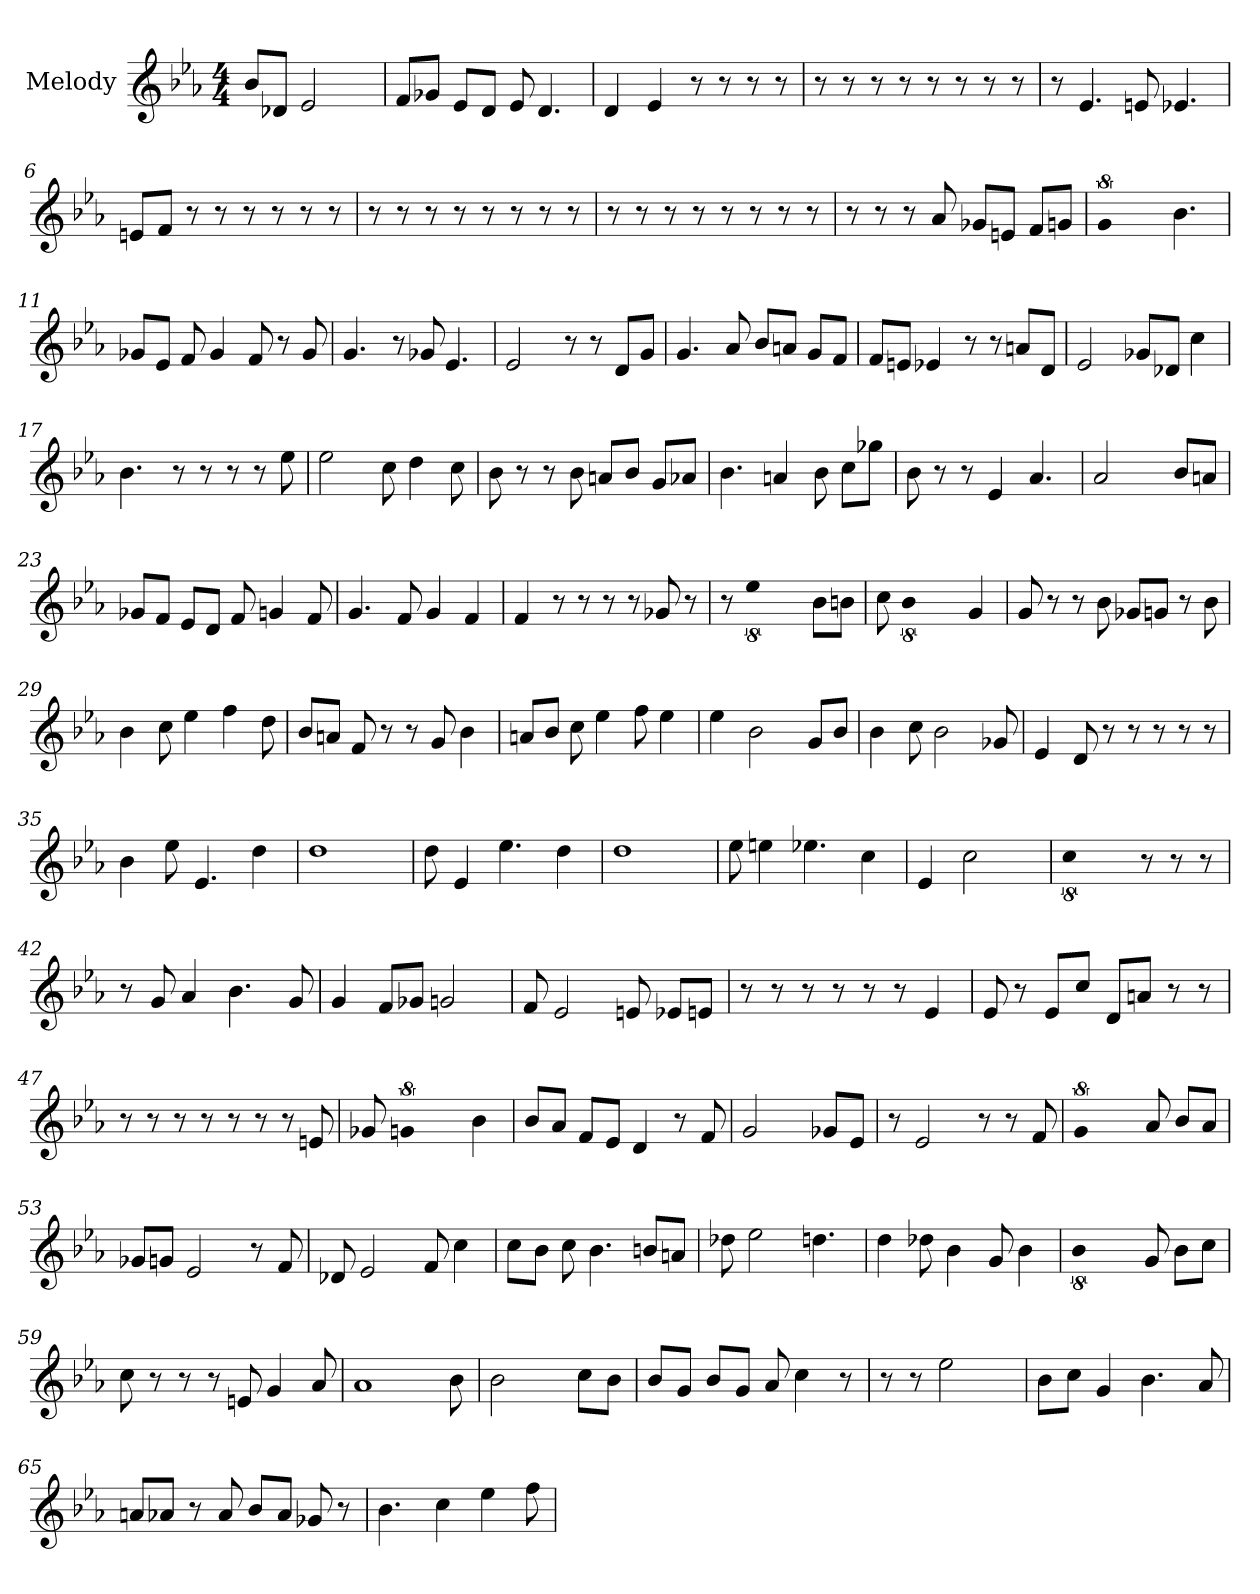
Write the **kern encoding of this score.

**kern
*part1
*staff1
*I"Melody
*clefG2
*k[b-e-a-]
*E-:
*M4/4
*MM161
=1
8b-/L
8d-/J
!LO:N:vis=2
2.e-
=2
8f/L
8g-/J
8e-/L
8d/J
8e-
4.d
=3
4d
4e-
8r
8r
8r
8r
=4
8r
8r
8r
8r
8r
8r
8r
8r
=5
8r
4.e-
8e
4.e-
=6
8e/L
8f/J
8r
8r
8r
8r
8r
8r
=7
8r
8r
8r
8r
8r
8r
8r
8r
=8
8r
8r
8r
8r
8r
8r
8r
8r
=9
8r
8r
8r
8a-
8g-/L
8e/J
8f/L
8g/J
=10
!LO:N:vis=2
8%5g
4.b-
=11
8g-/L
8e-/J
8f
4g-
8f
8r
8g-
=12
4.g
8r
8g-
4.e-
=13
2e-
8r
8r
8d/L
8g/J
=14
4.g
8a-
8b-/L
8a/J
8g/L
8f/J
=15
8f/L
8e/J
4e-
8r
8r
8a/L
8d/J
=16
2e-
8g-/L
8d-/J
4cc
=17
4.b-
8r
8r
8r
8r
8ee-
=18
2ee-
8cc
4dd
8cc
=19
8b-
8r
8r
8b-
8a/L
8b-/J
8g/L
8a-/J
=20
4.b-
4a
8b-
8cc\L
8gg-\J
=21
8b-
8r
8r
4e-
4.a-
=22
!LO:N:vis=2
2.a-
8b-/L
8a/J
=23
8g-/L
8f/J
8e-/L
8d/J
8f
4g
8f
=24
4.g
8f
4g
4f
=25
4f
8r
8r
8r
8r
8g-
8r
=26
8r
!LO:N:vis=2
8%5ee-
8b-\L
8b\J
=27
8cc
!LO:N:vis=2
8%5b-
4g
=28
8g
8r
8r
8b-
8g-/L
8g/J
8r
8b-
=29
4b-
8cc
4ee-
4ff
8dd
=30
8b-/L
8a/J
8f
8r
8r
8g
4b-
=31
8a/L
8b-/J
8cc
4ee-
8ff
4ee-
=32
4ee-
2b-
8g/L
8b-/J
=33
4b-
8cc
2b-
8g-
=34
4e-
8d
8r
8r
8r
8r
8r
=35
4b-
8ee-
4.e-
4dd
=36
1dd
=37
8dd
4e-
4.ee-
4dd
=38
1dd
=39
8ee-
4ee
4.ee-
4cc
=40
4e-
!LO:N:vis=2
2.cc
=41
!LO:N:vis=2
8%5cc
8r
8r
8r
=42
8r
8g
4a-
4.b-
8g
=43
4g
8f/L
8g-/J
2g
=44
8f
2e-
8e
8e-/L
8e/J
=45
8r
8r
8r
8r
8r
8r
4e-
=46
8e-
8r
8e-/L
8cc/J
8d/L
8a/J
8r
8r
=47
8r
8r
8r
8r
8r
8r
8r
8e
=48
8g-
!LO:N:vis=2
8%5g
4b-
=49
8b-/L
8a-/J
8f/L
8e-/J
4d
8r
8f
=50
!LO:N:vis=2
2.g
8g-/L
8e-/J
=51
8r
2e-
8r
8r
8f
=52
!LO:N:vis=2
8%5g
8a-
8b-/L
8a-/J
=53
8g-/L
8g/J
2e-
8r
8f
=54
8d-
2e-
8f
4cc
=55
8cc\L
8b-\J
8cc
4.b-
8b/L
8a/J
=56
8dd-
2ee-
4.dd
=57
4dd
8dd-
4b-
8g
4b-
=58
!LO:N:vis=2
8%5b-
8g
8b-\L
8cc\J
=59
8cc
8r
8r
8r
8e
4g
8a-
=60
!LO:N:vis=1
2..a-
8b-
=61
!LO:N:vis=2
2.b-
8cc\L
8b-\J
=62
8b-/L
8g/J
8b-/L
8g/J
8a-
4cc
8r
=63
8r
8r
!LO:N:vis=2
2.ee-
=64
8b-\L
8cc\J
4g
4.b-
8a-
=65
8a/L
8a-/J
8r
8a-
8b-/L
8a-/J
8g-
8r
=66
4.b-
4cc
4ee-
8ff
=
*-
